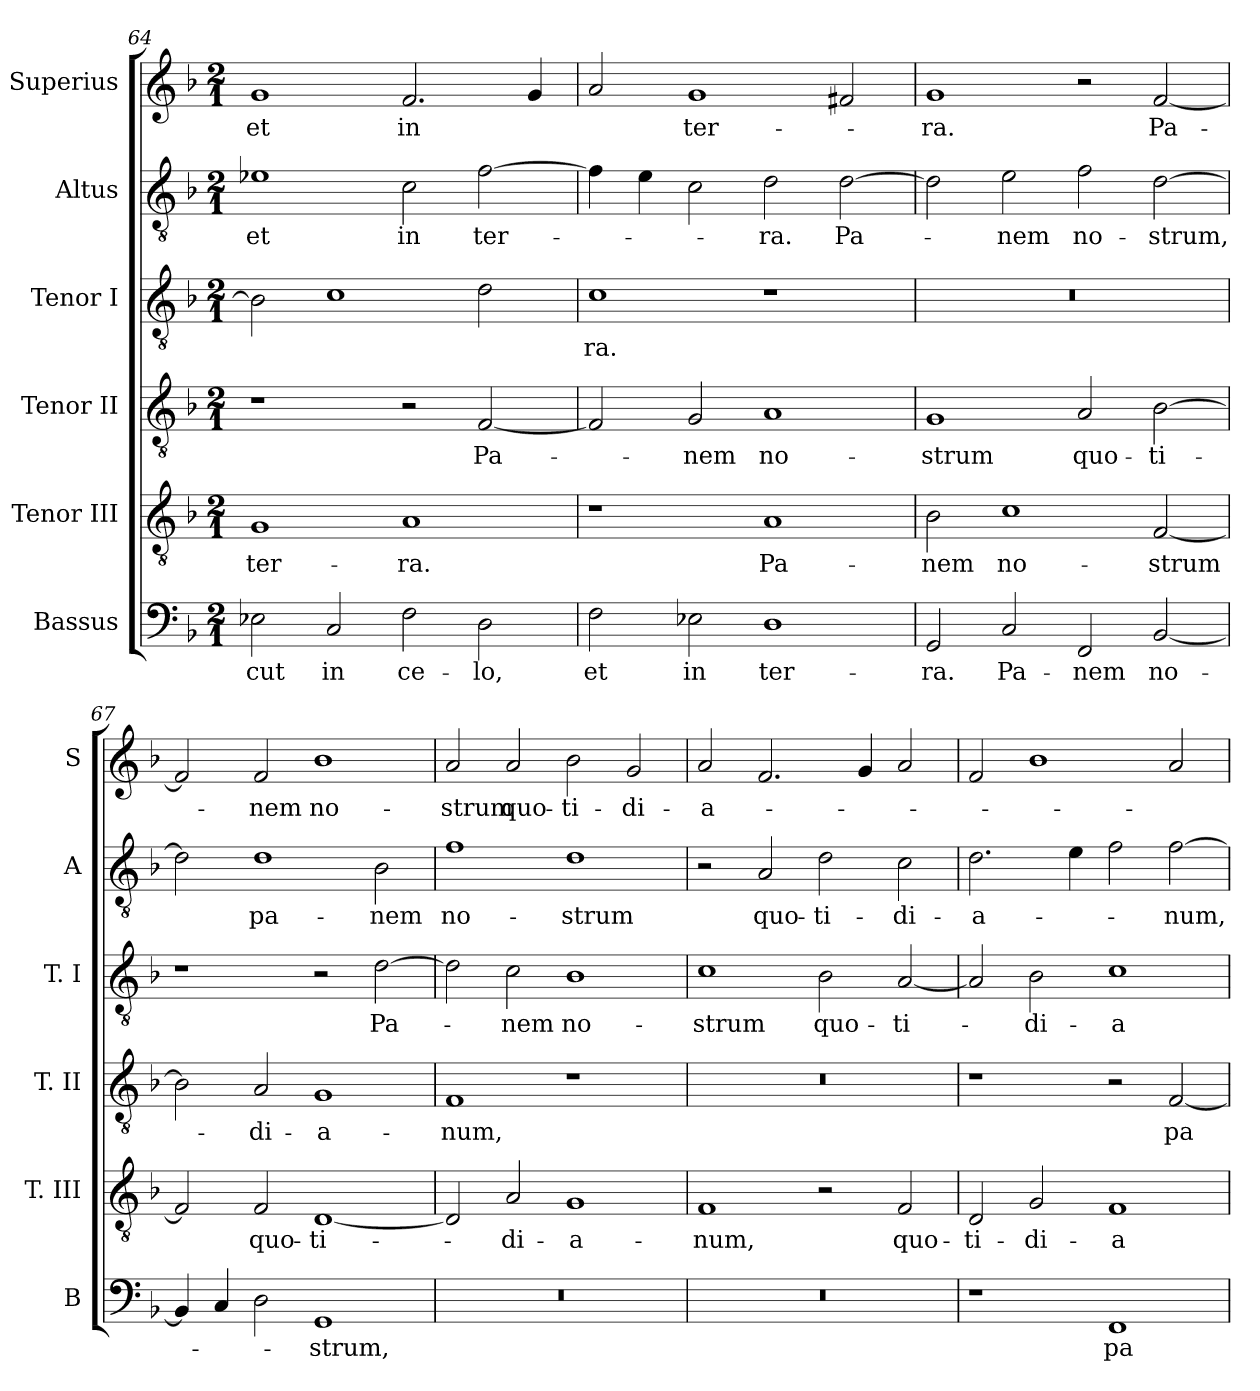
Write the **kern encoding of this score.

**kern	**text	**kern	**text	**kern	**text	**kern	**text	**kern	**text	**kern	**text
*part6	*part6	*part5	*part5	*part4	*part4	*part3	*part3	*part2	*part2	*part1	*part1
*staff6	*staff6	*staff5	*staff5	*staff4	*staff4	*staff3	*staff3	*staff2	*staff2	*staff1	*staff1
*I"Bassus	*	*I"Tenor III	*	*I"Tenor II	*	*I"Tenor I	*	*I"Altus	*	*I"Superius	*
*I'B	*	*I'T. III	*	*I'T. II	*	*I'T. I	*	*I'A	*	*I'S	*
*clefF4	*	*clefGv2	*	*clefGv2	*	*clefGv2	*	*clefGv2	*	*clefG2	*
*k[b-]	*	*k[b-]	*	*k[b-]	*	*k[b-]	*	*k[b-]	*	*k[b-]	*
*F:	*	*F:	*	*F:	*	*F:	*	*F:	*	*F:	*
*M2/1	*	*M2/1	*	*M2/1	*	*M2/1	*	*M2/1	*	*M2/1	*
=64	=64	=64	=64	=64	=64	=64	=64	=64	=64	=64	=64
2E-X	-cut	1G	ter-	1r	.	2B-]	.	1e-X	et	1g	et
2C	in	.	.	.	.	1c	.	.	.	.	.
2F	ce-	1A	-ra.	2r	.	.	.	2c	in	2.f	in
2D	-lo,	.	.	[2F	Pa-	2d	.	[2f	ter-	.	.
.	.	.	.	.	.	.	.	.	.	4g	.
=65	=65	=65	=65	=65	=65	=65	=65	=65	=65	=65	=65
2F	et	1r	.	2F]	.	1c	-ra.	4f]	.	2a	.
.	.	.	.	.	.	.	.	4e	.	.	.
2E-X	in	.	.	2G	-nem	.	.	2c	.	1g	ter-
1D	ter-	1A	Pa-	1A	no-	1r	.	2d	-ra.	.	.
.	.	.	.	.	.	.	.	[2d	Pa-	2f#X	.
=66	=66	=66	=66	=66	=66	=66	=66	=66	=66	=66	=66
2GG	-ra.	2B-	-nem	1G	-strum	0r	.	2d]	.	1g	-ra.
2C	Pa-	1c	no-	.	.	.	.	2e	-nem	.	.
2FF	-nem	.	.	2A	quo-	.	.	2f	no-	2r	.
[2BB-	no-	[2F	-strum	[2B-	-ti-	.	.	[2d	-strum,	[2f	Pa-
=67	=67	=67	=67	=67	=67	=67	=67	=67	=67	=67	=67
4BB-]	.	2F]	.	2B-]	.	1r	.	2d]	.	2f]	.
4C	.	.	.	.	.	.	.	.	.	.	.
2D	.	2F	quo-	2A	-di-	.	.	1d	pa-	2f	-nem
1GG	-strum,	[1D	-ti-	1G	-a-	2r	.	.	.	1b-	no-
.	.	.	.	.	.	[2d	Pa-	2B-	-nem	.	.
=68	=68	=68	=68	=68	=68	=68	=68	=68	=68	=68	=68
0r	.	2D]	.	1F	-num,	2d]	.	1f	no-	2a	-strum
.	.	2A	-di-	.	.	2c	-nem	.	.	2a	quo-
.	.	1G	-a-	1r	.	1B-	no-	1d	-strum	2b-	-ti-
.	.	.	.	.	.	.	.	.	.	2g	-di-
=69	=69	=69	=69	=69	=69	=69	=69	=69	=69	=69	=69
0r	.	1F	-num,	0r	.	1c	-strum	2r	.	2a	-a-
.	.	.	.	.	.	.	.	2A	quo-	2.f	.
.	.	2r	.	.	.	2B-	quo-	2d	-ti-	.	.
.	.	.	.	.	.	.	.	.	.	4g	.
.	.	2F	quo-	.	.	[2A	-ti-	2c	-di-	2a	.
=70	=70	=70	=70	=70	=70	=70	=70	=70	=70	=70	=70
1r	.	2D	-ti-	1r	.	2A]	.	2.d	-a-	2f	.
.	.	2G	-di-	.	.	2B-	-di-	.	.	1b-	.
.	.	.	.	.	.	.	.	4e	.	.	.
1FF	pa-	1F	-a-	2r	.	1c	-a-	2f	.	.	.
.	.	.	.	[2F	pa-	.	.	[2f	-num,	2a	.
=	=	=	=	=	=	=	=	=	=	=	=
*-	*-	*-	*-	*-	*-	*-	*-	*-	*-	*-	*-
